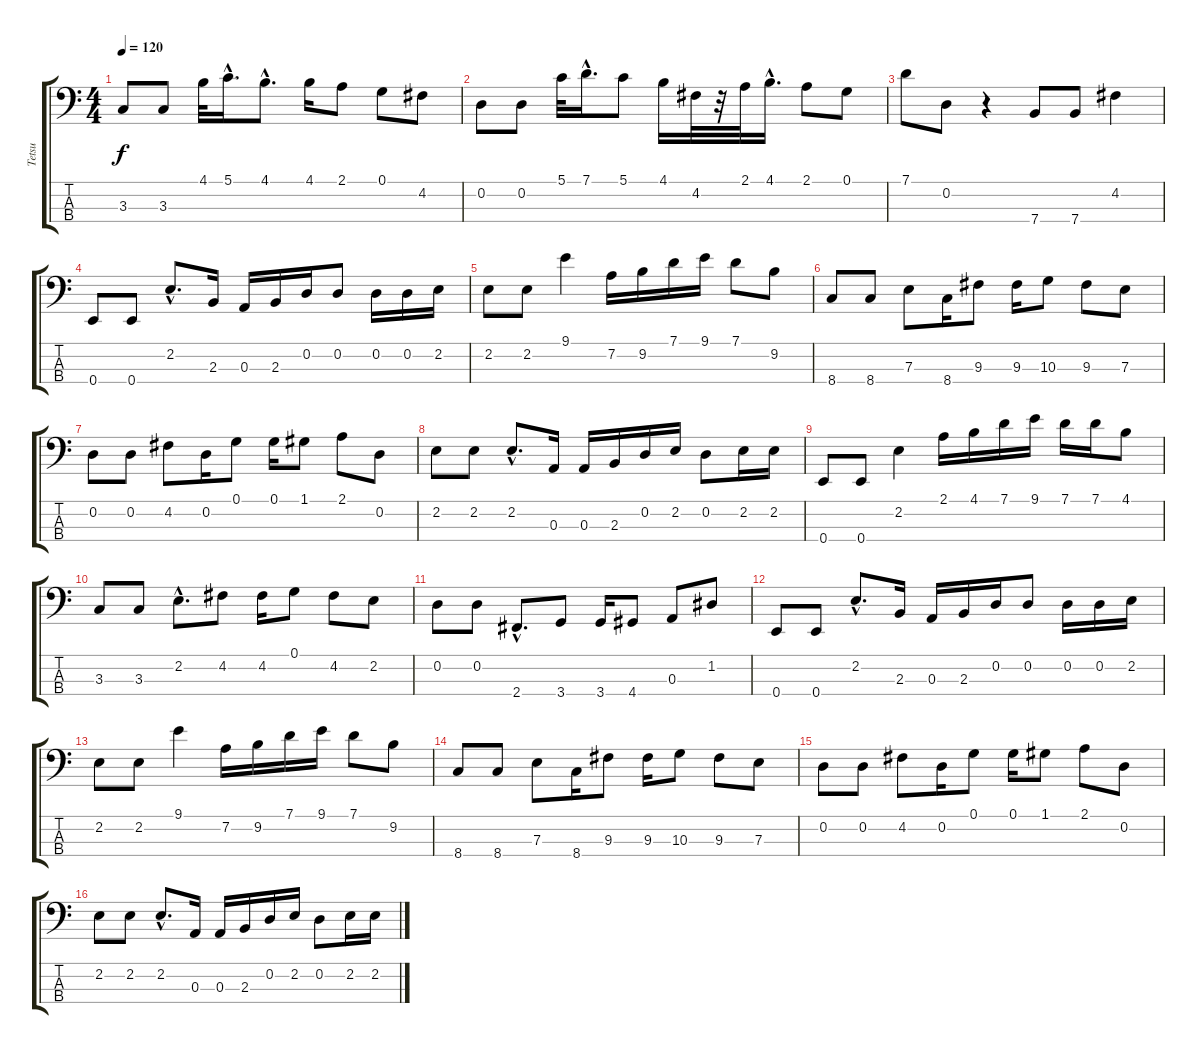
\track ("Tetsu" "Tetsu") {instrument slapbass1}
\staff {score tabs}
\tuning (G2 D2 A1 E1) {hide}
\ts (4 4)
\tempo 120
\clef f4
\ks c
3.3.8{dy f} 3.3.8 4.1.32 5.1{hac}.16{d} 4.1{hac}.8{d} 4.1.16 2.1.8 0.1.8 4.2.8 |
0.2.8 0.2.8 5.1.32 7.1{hac}.16{d} 5.1.8 4.1.16 4.2.32 r.32 2.1.32 4.1{hac}.16{d} 2.1.8 0.1.8 |
7.1.8 0.2.8 r.4 7.4.8 7.4.8 4.2.4 |
0.4.8 0.4.8 2.2{hac}.8{d} 2.3.16 0.3.16 2.3.16 0.2.16 0.2.8 0.2.16 0.2.16 2.2.16 |
2.2.8 2.2.8 9.1.4 7.2.16 9.2.16 7.1.16 9.1.16 7.1.8 9.2.8 |
8.4.8 8.4.8 7.3.8 8.4.16 9.3.8 9.3.16 10.3.8 9.3.8 7.3.8 |
0.2.8 0.2.8 4.2.8 0.2.16 0.1.8 0.1.16 1.1.8 2.1.8 0.2.8 |
2.2.8 2.2.8 2.2{hac}.8{d} 0.3.16 0.3.16 2.3.16 0.2.16 2.2.16 0.2.8 2.2.16 2.2.16 |
0.4.8 0.4.8 2.2.4 2.1.16 4.1.16 7.1.16 9.1.16 7.1.16 7.1.16 4.1.8 |
3.3.8 3.3.8 2.2{hac}.8{d} 4.2.8 4.2.16 0.1.8 4.2.8 2.2.8 |
0.2.8 0.2.8 2.4{hac}.8{d} 3.4.8 3.4.16 4.4.8 0.3.8 1.2.8 |
0.4.8 0.4.8 2.2{hac}.8{d} 2.3.16 0.3.16 2.3.16 0.2.16 0.2.8 0.2.16 0.2.16 2.2.16 |
2.2.8 2.2.8 9.1.4 7.2.16 9.2.16 7.1.16 9.1.16 7.1.8 9.2.8 |
8.4.8 8.4.8 7.3.8 8.4.16 9.3.8 9.3.16 10.3.8 9.3.8 7.3.8 |
0.2.8 0.2.8 4.2.8 0.2.16 0.1.8 0.1.16 1.1.8 2.1.8 0.2.8 |
2.2.8 2.2.8 2.2{hac}.8{d} 0.3.16 0.3.16 2.3.16 0.2.16 2.2.16 0.2.8 2.2.16 2.2.16
